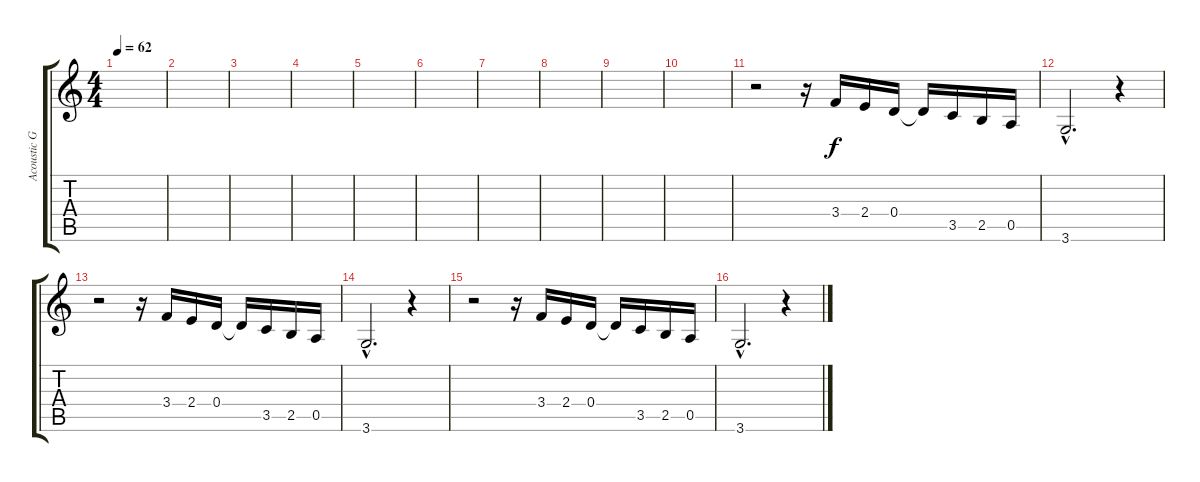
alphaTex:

\track ("Acoustic Guitar 1 [Slash]" "Acoustic G") {instrument acousticguitarsteel}
\staff {score tabs}
\tuning (E4 B3 G3 D3 A2 E2) {hide}
\ts (4 4)
\tempo 62
\clef g2
\ks c
|
|
|
|
|
|
|
|
|
|
r.2 r.16 3.4.16 2.4.16 0.4.16 0.4{t}.16 3.5.16 2.5.16 0.5.16 |
3.6{hac}.2{d} r.4 |
r.2 r.16 3.4.16 2.4.16 0.4.16 0.4{t}.16 3.5.16 2.5.16 0.5.16 |
3.6{hac}.2{d} r.4 |
r.2 r.16 3.4.16 2.4.16 0.4.16 0.4{t}.16 3.5.16 2.5.16 0.5.16 |
3.6{hac}.2{d} r.4
